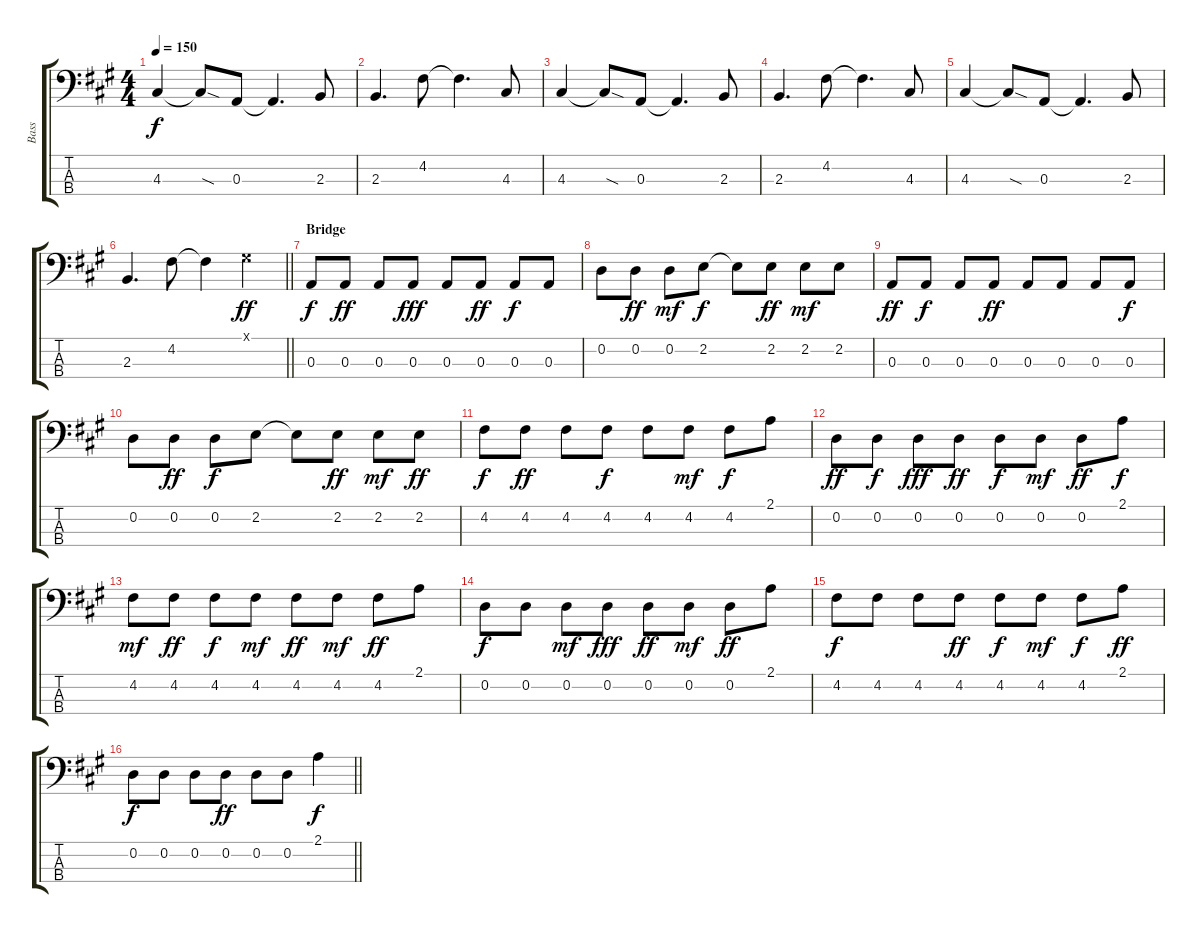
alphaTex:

\track ("Bass" "Bass") {instrument electricbassfinger}
\staff {score tabs}
\tuning (G2 D2 A1 E1) {hide}
\ts (4 4)
\tempo 150
\clef f4
\ks a
4.3.4{dy f} 4.3{sod t}.8 0.3.8 0.3{t}.4{d} 2.3.8 |
2.3.4{d} 4.2.8 4.2{t}.4{d} 4.3.8 |
4.3.4 4.3{sod t}.8 0.3.8 0.3{t}.4{d} 2.3.8 |
2.3.4{d} 4.2.8 4.2{t}.4{d} 4.3.8 |
4.3.4 4.3{sod t}.8 0.3.8 0.3{t}.4{d} 2.3.8 |
\barLineRight lightlight
2.3.4{d} 4.2.8 4.2{t}.4 1.1{x}.4{dy ff} |
\section ("" "Bridge")
0.3.8{dy f} 0.3.8{dy ff} 0.3.8 0.3.8{dy fff} 0.3.8 0.3.8{dy ff} 0.3.8{dy f} 0.3.8 |
0.2.8 0.2.8{dy ff} 0.2.8{dy mf} 2.2.8{dy f} 2.2{t}.8 2.2.8{dy ff} 2.2.8{dy mf} 2.2.8 |
0.3.8{dy ff} 0.3.8{dy f} 0.3.8 0.3.8{dy ff} 0.3.8 0.3.8 0.3.8 0.3.8{dy f} |
0.2.8 0.2.8{dy ff} 0.2.8{dy f} 2.2.8 2.2{t}.8 2.2.8{dy ff} 2.2.8{dy mf} 2.2.8{dy ff} |
4.2.8{dy f} 4.2.8{dy ff} 4.2.8 4.2.8{dy f} 4.2.8 4.2.8{dy mf} 4.2.8{dy f} 2.1.8 |
0.2.8{dy ff} 0.2.8{dy f} 0.2.8{dy fff} 0.2.8{dy ff} 0.2.8{dy f} 0.2.8{dy mf} 0.2.8{dy ff} 2.1.8{dy f} |
4.2.8{dy mf} 4.2.8{dy ff} 4.2.8{dy f} 4.2.8{dy mf} 4.2.8{dy ff} 4.2.8{dy mf} 4.2.8{dy ff} 2.1.8 |
0.2.8{dy f} 0.2.8 0.2.8{dy mf} 0.2.8{dy fff} 0.2.8{dy ff} 0.2.8{dy mf} 0.2.8{dy ff} 2.1.8 |
4.2.8{dy f} 4.2.8 4.2.8 4.2.8{dy ff} 4.2.8{dy f} 4.2.8{dy mf} 4.2.8{dy f} 2.1.8{dy ff} |
\barLineRight lightlight
0.2.8{dy f} 0.2.8 0.2.8 0.2.8{dy ff} 0.2.8 0.2.8 2.1.4{dy f}
